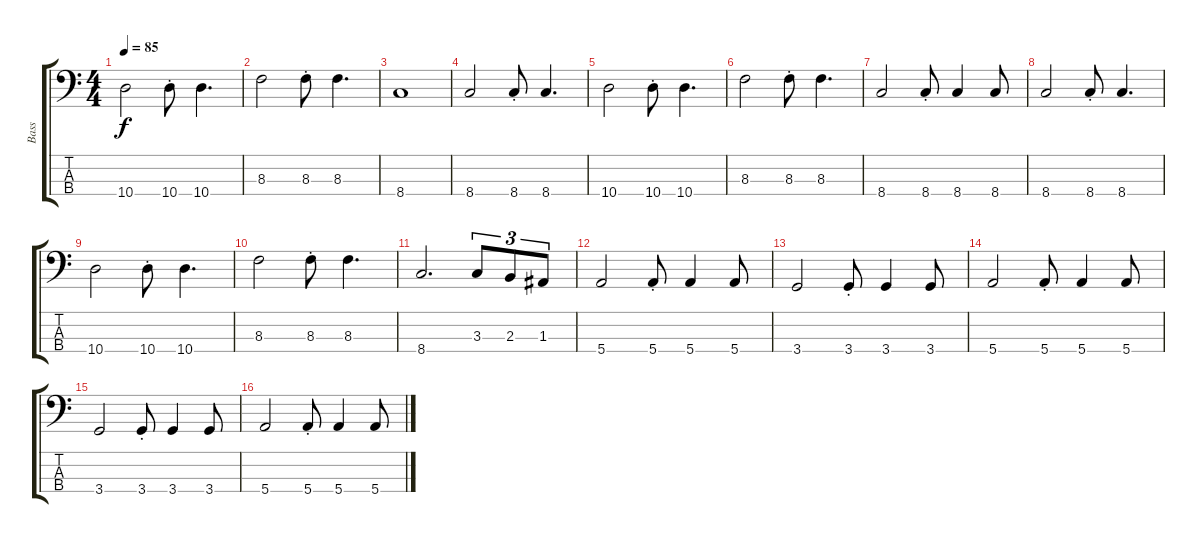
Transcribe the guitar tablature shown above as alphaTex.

\track ("Bass" "Bass") {instrument electricbasspick}
\staff {score tabs}
\tuning (G2 D2 A1 E1) {hide}
\ts (4 4)
\tempo 85
\clef f4
\ks c
10.4.2{dy f} 10.4{st}.8 10.4.4{d} |
8.3.2 8.3{st}.8 8.3.4{d} |
8.4.1 |
8.4.2 8.4{st}.8 8.4.4{d} |
10.4.2 10.4{st}.8 10.4.4{d} |
8.3.2 8.3{st}.8 8.3.4{d} |
8.4.2 8.4{st}.8 8.4.4 8.4.8 |
8.4.2 8.4{st}.8 8.4.4{d} |
10.4.2 10.4{st}.8 10.4.4{d} |
8.3.2 8.3{st}.8 8.3.4{d} |
8.4.2{d} 3.3.8{tu (3 2)} 2.3.8{tu (3 2)} 1.3.8{tu (3 2)} |
5.4.2 5.4{st}.8 5.4.4 5.4.8 |
3.4.2 3.4{st}.8 3.4.4 3.4.8 |
5.4.2 5.4{st}.8 5.4.4 5.4.8 |
3.4.2 3.4{st}.8 3.4.4 3.4.8 |
5.4.2 5.4{st}.8 5.4.4 5.4.8
